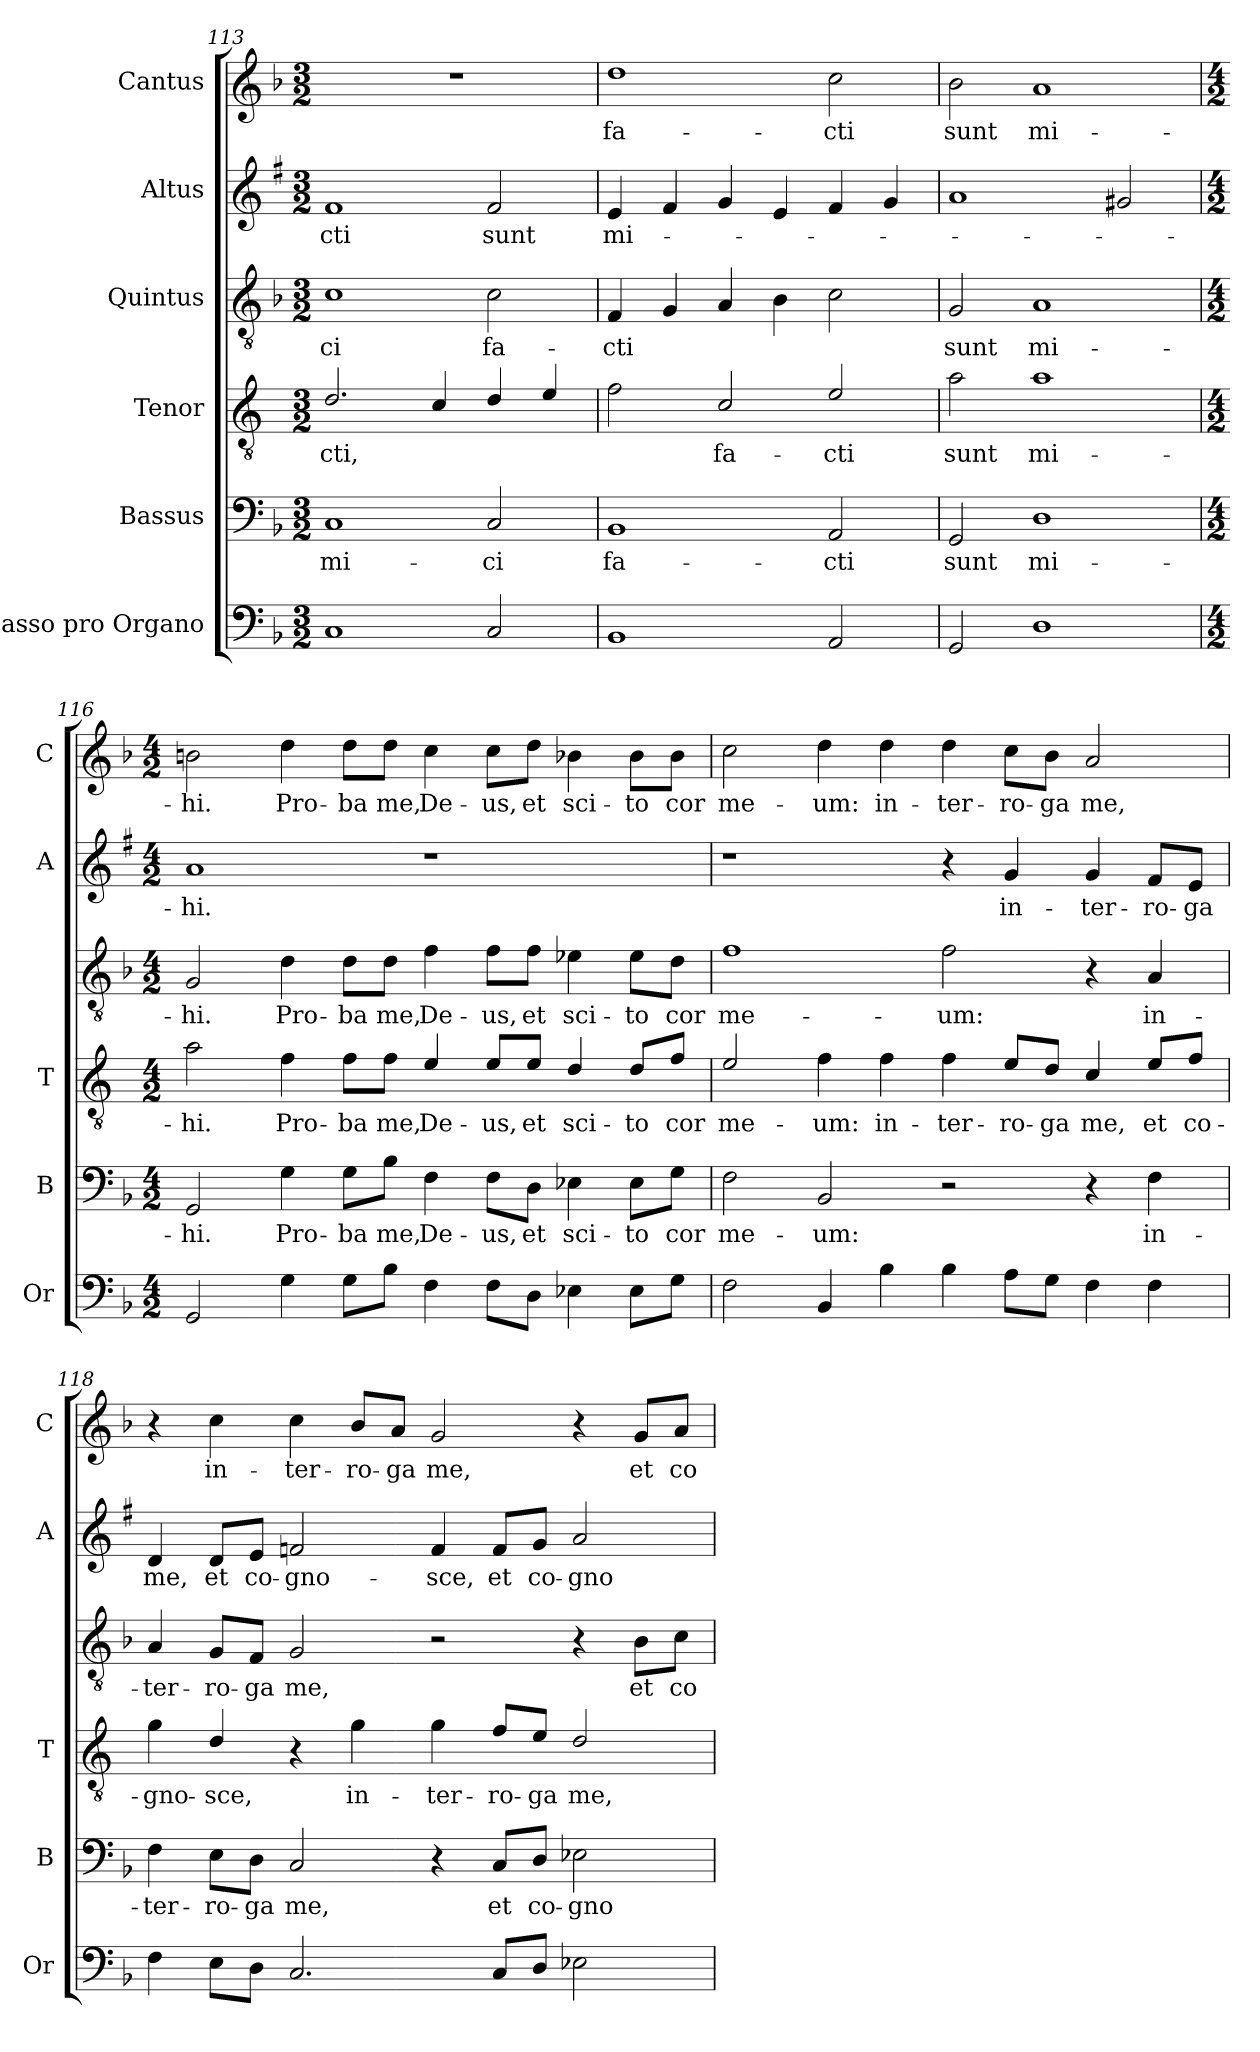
**kern	**kern	**text	**kern	**text	**kern	**text	**kern	**text	**kern	**text
*part6	*part5	*part5	*part4	*part4	*part3	*part3	*part2	*part2	*part1	*part1
*staff6	*staff5	*staff5	*staff4	*staff4	*staff3	*staff3	*staff2	*staff2	*staff1	*staff1
*I"Basso pro Organo	*I"Bassus	*	*I"Tenor	*	*I"Quintus	*	*I"Altus	*	*I"Cantus	*
*I'Or	*I'B	*	*I'T	*	*	*	*I'A	*	*I'C	*
!!LO:LB:g=z
*clefF4	*clefF4	*	*clefGv2	*	*clefGv2	*	*clefG2	*	*clefG2	*
*	*	*	*ITrd4c7	*	*	*	*ITrd1c2	*	*	*
*k[b-]	*k[b-]	*	*k[b-]	*	*k[b-]	*	*k[b-]	*	*k[b-]	*
*F:	*F:	*	*F:	*	*F:	*	*F:	*	*F:	*
*M3/2	*M3/2	*	*M3/2	*	*M3/2	*	*M3/2	*	*M3/2	*
=113	=113	=113	=113	=113	=113	=113	=113	=113	=113	=113
!	!	!LO:LY:b	!	!LO:LY:b	!	!LO:LY:b	!	!LO:LY:b	!	!
1C	1C	-mi-	2.G/	-cti,	1c	-ci	1e	-cti	1.r	.
.	.	.	4F/	.	.	.	.	.	.	.
!	!	!LO:LY:b	!	!	!	!LO:LY:b	!	!LO:LY:b	!	!
2C/	2C/	-ci	4G/	.	2c\	fa-	2e/	sunt	.	.
.	.	.	4A/	.	.	.	.	.	.	.
=114	=114	=114	=114	=114	=114	=114	=114	=114	=114	=114
!	!	!LO:LY:b	!	!	!	!LO:LY:b	!	!LO:LY:b	!	!LO:LY:b
1BB-	1BB-	fa-	2B-\	.	4F/	-cti	4d/	mi-	1dd	fa-
.	.	.	.	.	4G/	.	4e/	.	.	.
!	!	!	!	!LO:LY:b	!	!	!	!	!	!
.	.	.	2F/	fa-	4A/	.	4f/	.	.	.
.	.	.	.	.	4B-\	.	4d/	.	.	.
!	!	!LO:LY:b	!	!LO:LY:b	!	!	!	!	!	!LO:LY:b
2AA/	2AA/	-cti	2A/	-cti	2c\	.	4e/	.	2cc\	-cti
.	.	.	.	.	.	.	4f/	.	.	.
=115	=115	=115	=115	=115	=115	=115	=115	=115	=115	=115
!	!	!LO:LY:b	!	!LO:LY:b	!	!LO:LY:b	!	!	!	!LO:LY:b
2GG/	2GG/	sunt	2d\	sunt	2G/	sunt	1g	.	2b-\	sunt
!	!	!LO:LY:b	!	!LO:LY:b	!	!LO:LY:b	!	!	!	!LO:LY:b
1D	1D	mi-	1d	mi-	1A	mi-	.	.	1a	mi-
.	.	.	.	.	.	.	2f#X/	.	.	.
=116	=116	=116	=116	=116	=116	=116	=116	=116	=116	=116
*M4/2	*M4/2	*	*M4/2	*	*M4/2	*	*M4/2	*	*M4/2	*
!	!	!LO:LY:b	!	!LO:LY:b	!	!LO:LY:b	!	!LO:LY:b	!	!LO:LY:b
2GG/	2GG/	-hi.	2d\	-hi.	2G/	-hi.	1g	-hi.	2bn\	-hi.
!	!	!LO:LY:b	!	!LO:LY:b	!	!LO:LY:b	!	!	!	!LO:LY:b
4G\	4G\	Pro-	4B-\	Pro-	4d\	Pro-	.	.	4dd\	Pro-
!	!	!LO:LY:b	!	!LO:LY:b	!	!LO:LY:b	!	!	!	!LO:LY:b
8G\L	8G\L	-ba	8B-\L	-ba	8d\L	-ba	.	.	8dd\L	-ba
!	!	!LO:LY:b	!	!LO:LY:b	!	!LO:LY:b	!	!	!	!LO:LY:b
8B-\J	8B-\J	me,	8B-\J	me,	8d\J	me,	.	.	8dd\J	me,
!	!	!LO:LY:b	!	!LO:LY:b	!	!LO:LY:b	!	!	!	!LO:LY:b
4F\	4F\	De-	4A/	De-	4f\	De-	1r	.	4cc\	De-
!	!	!LO:LY:b	!	!LO:LY:b	!	!LO:LY:b	!	!	!	!LO:LY:b
8F\L	8F\L	-us,	8A/L	-us,	8f\L	-us,	.	.	8cc\L	-us,
!	!	!LO:LY:b	!	!LO:LY:b	!	!LO:LY:b	!	!	!	!LO:LY:b
8D\J	8D\J	et	8A/J	et	8f\J	et	.	.	8dd\J	et
!	!	!LO:LY:b	!	!LO:LY:b	!	!LO:LY:b	!	!	!	!LO:LY:b
4E-X\	4E-X\	sci-	4G/	sci-	4e-X\	sci-	.	.	4b-X\	sci-
!	!	!LO:LY:b	!	!LO:LY:b	!	!LO:LY:b	!	!	!	!LO:LY:b
8E-\L	8E-\L	-to	8G/L	-to	8e-\L	-to	.	.	8b-\L	-to
!	!	!LO:LY:b	!	!LO:LY:b	!	!LO:LY:b	!	!	!	!LO:LY:b
8G\J	8G\J	cor	8B-/J	cor	8d\J	cor	.	.	8b-\J	cor
!!LO:PB:g=z
=117	=117	=117	=117	=117	=117	=117	=117	=117	=117	=117
!	!	!LO:LY:b	!	!LO:LY:b	!	!LO:LY:b	!	!	!	!LO:LY:b
2F\	2F\	me-	2A/	me-	1f	me-	1r	.	2cc\	me-
!	!	!LO:LY:b	!	!LO:LY:b	!	!	!	!	!	!LO:LY:b
4BB-/	2BB-/	-um:	4B-\	-um:	.	.	.	.	4dd\	-um:
!	!	!	!	!LO:LY:b	!	!	!	!	!	!LO:LY:b
4B-\	.	.	4B-\	in-	.	.	.	.	4dd\	in-
!	!	!	!	!LO:LY:b	!	!LO:LY:b	!	!	!	!LO:LY:b
4B-\	2r	.	4B-\	-ter-	2f\	-um:	4r	.	4dd\	-ter-
!	!	!	!	!LO:LY:b	!	!	!	!LO:LY:b	!	!LO:LY:b
8A\L	.	.	8A/L	-ro-	.	.	4f/	in-	8cc\L	-ro-
!	!	!	!	!LO:LY:b	!	!	!	!	!	!LO:LY:b
8G\J	.	.	8G/J	-ga	.	.	.	.	8b-\J	-ga
!	!	!	!	!LO:LY:b	!	!	!	!LO:LY:b	!	!LO:LY:b
4F\	4r	.	4F/	me,	4r	.	4f/	-ter-	2a/	me,
!	!	!LO:LY:b	!	!LO:LY:b	!	!LO:LY:b	!	!LO:LY:b	!	!
4F\	4F\	in-	8A/L	et	4A/	in-	8e/L	-ro-	.	.
!	!	!	!	!LO:LY:b	!	!	!	!LO:LY:b	!	!
.	.	.	8B-/J	co-	.	.	8d/J	-ga	.	.
=118	=118	=118	=118	=118	=118	=118	=118	=118	=118	=118
!	!	!LO:LY:b	!	!LO:LY:b	!	!LO:LY:b	!	!LO:LY:b	!	!
4F\	4F\	-ter-	4c\	-gno-	4A/	-ter-	4c/	me,	4r	.
!	!	!LO:LY:b	!	!LO:LY:b	!	!LO:LY:b	!	!LO:LY:b	!	!LO:LY:b
8E\L	8E\L	-ro-	4G/	-sce,	8G/L	-ro-	8c/L	et	4cc\	in-
!	!	!LO:LY:b	!	!	!	!LO:LY:b	!	!LO:LY:b	!	!
8D\J	8D\J	-ga	.	.	8F/J	-ga	8d/J	co-	.	.
!	!	!LO:LY:b	!	!	!	!LO:LY:b	!	!LO:LY:b	!	!LO:LY:b
2.C/	2C/	me,	4r	.	2G/	me,	2e-X/	-gno-	4cc\	-ter-
!	!	!	!	!LO:LY:b	!	!	!	!	!	!LO:LY:b
.	.	.	4c\	in-	.	.	.	.	8b-/L	-ro-
!	!	!	!	!	!	!	!	!	!	!LO:LY:b
.	.	.	.	.	.	.	.	.	8a/J	-ga
!	!	!	!	!LO:LY:b	!	!	!	!LO:LY:b	!	!LO:LY:b
.	4r	.	4c\	-ter-	2r	.	4e-/	-sce,	2g/	me,
!	!	!LO:LY:b	!	!LO:LY:b	!	!	!	!LO:LY:b	!	!
8C/L	8C/L	et	8B-/L	-ro-	.	.	8e-/L	et	.	.
!	!	!LO:LY:b	!	!LO:LY:b	!	!	!	!LO:LY:b	!	!
8D/J	8D/J	co-	8A/J	-ga	.	.	8f/J	co-	.	.
!	!	!LO:LY:b	!	!LO:LY:b	!	!	!	!LO:LY:b	!	!
2E-X\	2E-X\	-gno-	2G/	me,	4r	.	2g/	-gno-	4r	.
!	!	!	!	!	!	!LO:LY:b	!	!	!	!LO:LY:b
.	.	.	.	.	8B-\L	et	.	.	8g/L	et
!	!	!	!	!	!	!LO:LY:b	!	!	!	!LO:LY:b
.	.	.	.	.	8c\J	co-	.	.	8a/J	co-
=	=	=	=	=	=	=	=	=	=	=
*-	*-	*-	*-	*-	*-	*-	*-	*-	*-	*-
